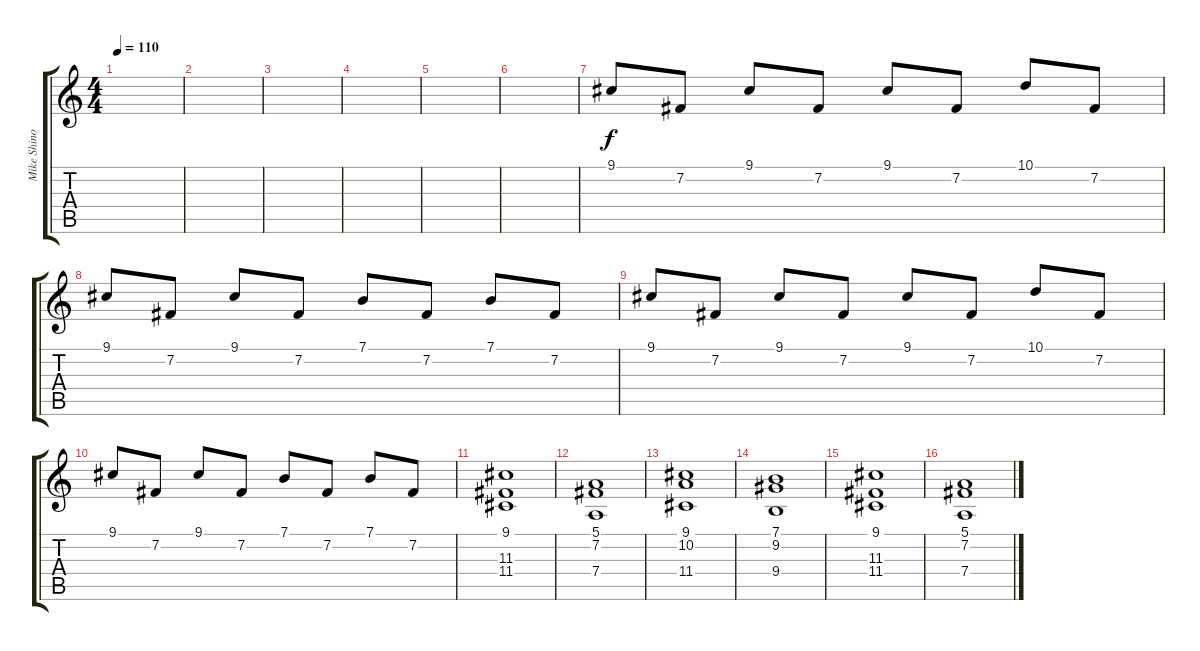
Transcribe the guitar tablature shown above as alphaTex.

\track ("Mike Shinoda (Piano)" "Mike Shino") {instrument acousticgrandpiano}
\staff {score tabs}
\tuning (E4 B3 G3 D3 A2 E2) {hide}
\ts (4 4)
\tempo 110
\clef g2
\ks c
|
|
|
|
|
|
9.1.8 7.2.8 9.1.8 7.2.8 9.1.8 7.2.8 10.1.8 7.2.8 |
9.1.8 7.2.8 9.1.8 7.2.8 7.1.8 7.2.8 7.1.8 7.2.8 |
9.1.8 7.2.8 9.1.8 7.2.8 9.1.8 7.2.8 10.1.8 7.2.8 |
9.1.8 7.2.8 9.1.8 7.2.8 7.1.8 7.2.8 7.1.8 7.2.8 |
(9.1 11.3 11.4).1 |
(5.1 7.2 7.4).1 |
(9.1 10.2 11.4).1 |
(7.1 9.2 9.4).1 |
(9.1 11.3 11.4).1 |
(5.1 7.2 7.4).1
